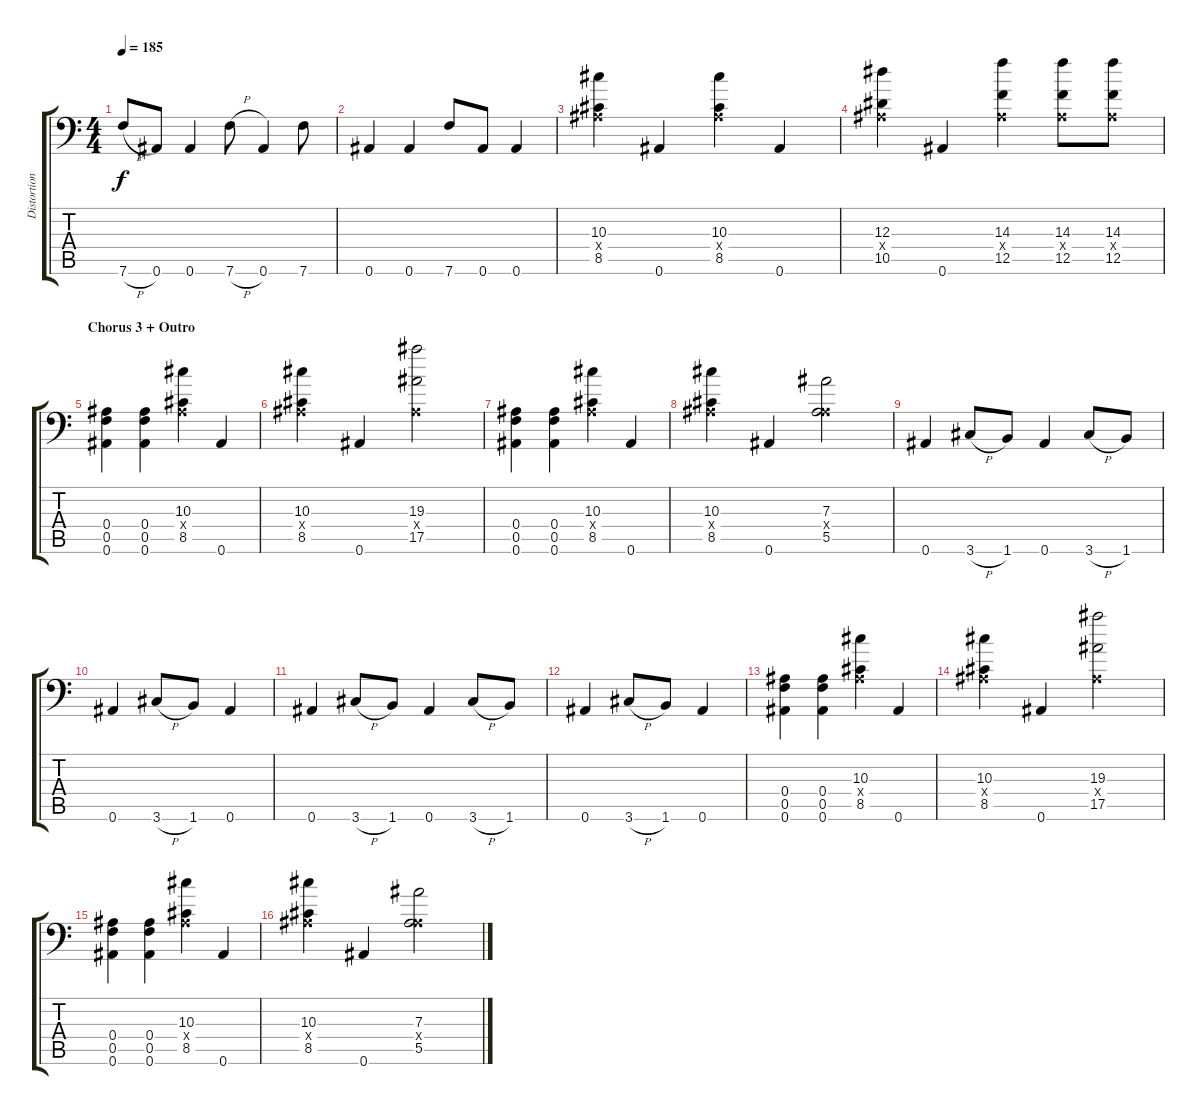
\track ("Distortion Guitar" "Distortion") {instrument distortionguitar}
\staff {score tabs}
\tuning (C4 G3 Eb3 Bb2 F2 Bb1) {hide}
\ts (4 4)
\tempo 185
\clef f4
\ks c
7.6{h}.8{dy f} 0.6.8 0.6.4 7.6{h}.8 0.6.4 7.6.8 |
0.6.4 0.6.4 7.6.8 0.6.8 0.6.4 |
(10.3 0.4{x} 8.5).4 0.6.4 (10.3 0.4{x} 8.5).4 0.6.4 |
(12.3 0.4{x} 10.5).4 0.6.4 (14.3 0.4{x} 12.5).4 (14.3 0.4{x} 12.5).8 (14.3 0.4{x} 12.5).8 |
\section ("" "Chorus 3 + Outro")
(0.4 0.5 0.6).4 (0.4 0.5 0.6).4 (10.3 0.4{x} 8.5).4 0.6.4 |
(10.3 0.4{x} 8.5).4 0.6.4 (19.3 0.4{x} 17.5).2 |
(0.4 0.5 0.6).4 (0.4 0.5 0.6).4 (10.3 0.4{x} 8.5).4 0.6.4 |
(10.3 0.4{x} 8.5).4 0.6.4 (7.3 0.4{x} 5.5).2 |
0.6.4 3.6{h}.8 1.6.8 0.6.4 3.6{h}.8 1.6.8 |
0.6.4 3.6{h}.8 1.6.8 0.6.4 |
0.6.4 3.6{h}.8 1.6.8 0.6.4 3.6{h}.8 1.6.8 |
0.6.4 3.6{h}.8 1.6.8 0.6.4 |
(0.4 0.5 0.6).4 (0.4 0.5 0.6).4 (10.3 0.4{x} 8.5).4 0.6.4 |
(10.3 0.4{x} 8.5).4 0.6.4 (19.3 0.4{x} 17.5).2 |
(0.4 0.5 0.6).4 (0.4 0.5 0.6).4 (10.3 0.4{x} 8.5).4 0.6.4 |
(10.3 0.4{x} 8.5).4 0.6.4 (7.3 0.4{x} 5.5).2
